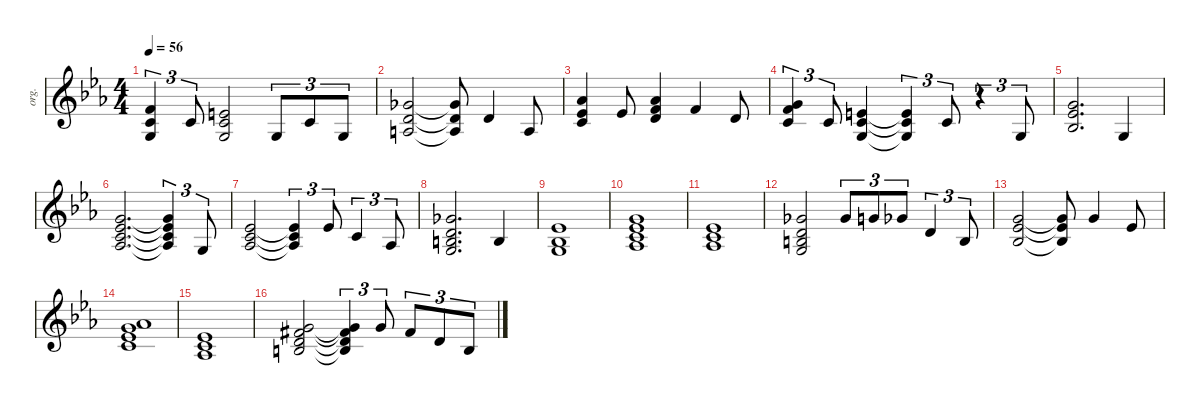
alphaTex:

\defaultSystemsLayout 4
\hideDynamics
\bracketExtendMode groupsimilarinstruments
\otherSystemsTrackNameOrientation horizontal
\track ("Keyboard 2" "org.") {instrument synthstrings1}
\staff {score}
\tuning (E4 B3 G3 D3 A2 E2)
\ts (4 4)
\tempo 56
\clef g2
\ks cminor
(1.1{acc forcenatural} 1.2{acc forcenatural} 0.3{acc forcenatural}).4{tu (3 2) dy f beam Up} 1.2{acc forcenatural}.8{tu (3 2) beam Up} (0.1{acc forcenatural} 1.2{acc forcenatural} 0.3{acc forcenatural}).2{beam Up} 0.3{acc forcenatural}.8{tu (3 2) beam Up} 1.2{acc forcenatural}.8{tu (3 2) beam Up} 0.3{acc forcenatural}.8{tu (3 2) beam Up} |
(2.1{acc b} 3.2{acc forcenatural} 2.3{acc forcenatural}).2{beam Up} (2.1{t acc b} 3.2{t acc forcenatural} 2.3{t acc forcenatural}).8{beam Up} 3.2{acc forcenatural}.4{beam Up} 2.3{acc forcenatural}.8{beam Up} |
(4.1{acc b} 4.2{acc b} 5.3{acc forcenatural}).4{beam Up} 4.2{acc b}.8{beam Up} (4.1{acc b} 6.2{acc forcenatural} 7.3{acc forcenatural}).4{beam Up} 6.2{acc forcenatural}.4{beam Up} 7.3{acc forcenatural}.8{beam Up} |
(8.2{acc forcenatural} 10.3{acc forcenatural} 10.4{acc forcenatural}).4{tu (3 2) beam Up} 10.4{acc forcenatural}.8{tu (3 2) beam Up} (9.3{acc forcenatural} 10.4{acc forcenatural} 10.5{acc forcenatural}).4{beam Up} (9.3{t acc forcenatural} 10.4{t acc forcenatural} 10.5{t acc forcenatural}).4{tu (3 2) beam Up} 10.4{acc forcenatural}.8{tu (3 2) beam Up} r.4{tu (3 2) beam Up} 10.5{acc forcenatural}.8{tu (3 2) beam Up} |
(8.2{acc forcenatural} 8.3{acc b} 8.4{acc b}).2{d beam Up} 0.3{acc forcenatural}.4{beam Up} |
(8.2{acc forcenatural} 8.3{acc b} 10.4{acc forcenatural} 11.5{acc b}).2{d beam Up} (8.2{t acc forcenatural} 8.3{t acc b} 10.4{t acc forcenatural} 11.5{t acc b}).4{tu (3 2) beam Up} 0.3{acc forcenatural}.8{tu (3 2) beam Up} |
(4.2{acc b} 5.3{acc forcenatural} 6.4{acc b}).2{beam Up} (4.2{t acc b} 5.3{t acc forcenatural} 6.4{t acc b}).4{tu (3 2) beam Up} 4.2{acc b}.8{tu (3 2) beam Up} 5.3{acc forcenatural}.4{tu (3 2) beam Up} 6.4{acc b}.8{tu (3 2) beam Up} |
(2.1{acc b} 3.2{acc forcenatural} 4.3{acc forcenatural} 5.4{acc forcenatural}).2{d beam Up} 0.2{acc forcenatural}.4{beam Up} |
(4.2{acc b} 3.3{acc b} 5.4{acc forcenatural}).1{beam Up} |
(3.1{acc forcenatural} 4.2{acc b} 5.3{acc forcenatural} 6.4{acc b}).1{beam Up} |
(4.2{acc b} 5.3{acc forcenatural} 6.4{acc b}).1{beam Up} |
(0.2{acc forcenatural} 11.3{acc b} 12.4{acc forcenatural} 10.5{acc forcenatural}).2{beam Up} 11.3{acc b}.8{tu (3 2) beam Up} 12.3{acc forcenatural}.8{tu (3 2) beam Up} 11.3{acc b}.8{tu (3 2) beam Up} 12.4{acc forcenatural}.4{tu (3 2) beam Up} 9.4{acc forcenatural}.8{tu (3 2) beam Up} |
(8.2{acc forcenatural} 8.3{acc b} 8.4{acc b}).2{beam Up} (8.2{t acc forcenatural} 8.3{t acc b} 8.4{t acc b}).8{beam Up} 3.1{acc forcenatural}.4{beam Up} 4.2{acc b}.8{beam Up} |
(4.1{acc b} 8.2{acc forcenatural} 8.3{acc b} 10.4{acc forcenatural}).1{beam Up} |
(4.2{acc b} 5.3{acc forcenatural} 6.4{acc b}).1{beam Up} |
(0.2{acc forcenatural} 12.3{acc forcenatural} 16.4{acc #} 17.5{acc forcenatural}).2{beam Up} (0.2{t acc forcenatural} 12.3{t acc forcenatural} 16.4{t acc #} 17.5{t acc forcenatural}).4{tu (3 2) beam Up} 3.1{acc forcenatural}.8{tu (3 2) beam Up} 2.1{acc #}.8{tu (3 2) beam Up} 3.2{acc forcenatural}.8{tu (3 2) beam Up} 0.2{acc forcenatural}.8{tu (3 2) beam Up}
